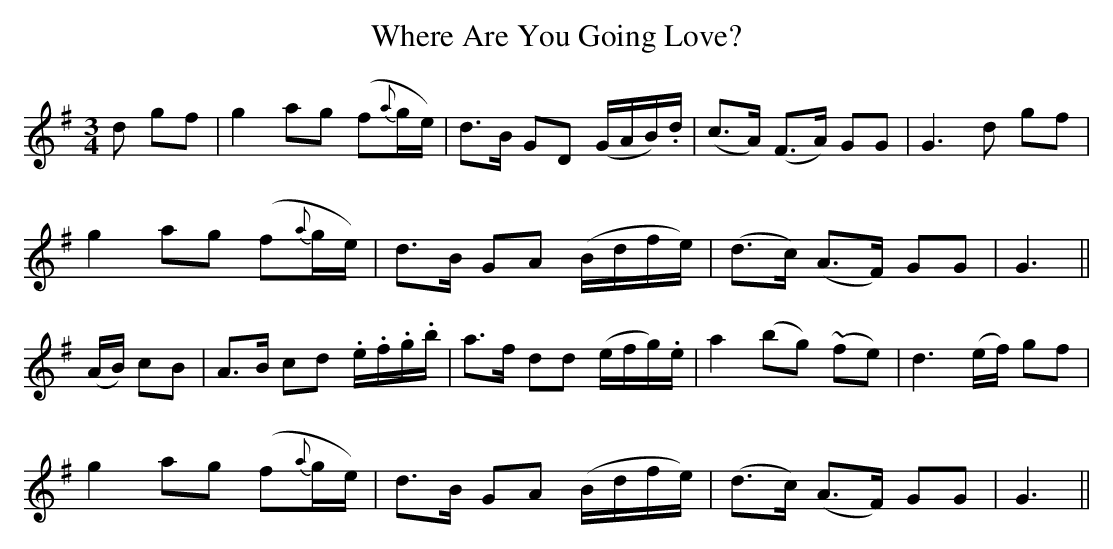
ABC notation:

X:1
T: Where Are You Going Love?
M:3/4
L:1/8
K:G
d gf | g2 ag (f{a}g/e/) | d>B GD (G/A/B/).d/ | (c>A) (F>A) GG | G3 d gf |
g2 ag (f{a}g/e/) | d>B GA (B/d/f/e/) | (d>c) (A>F) GG | G3 ||
(A/B/) cB | A>B cd .e/.f/.g/.b/ | a>f dd (e/f/g/).e/ | a2 (bg) (~fe) | d3 (e/f/) gf |
g2 ag (f{a}g/e/) | d>B GA (B/d/f/e/) | (d>c) (A>F) GG | G3 ||
